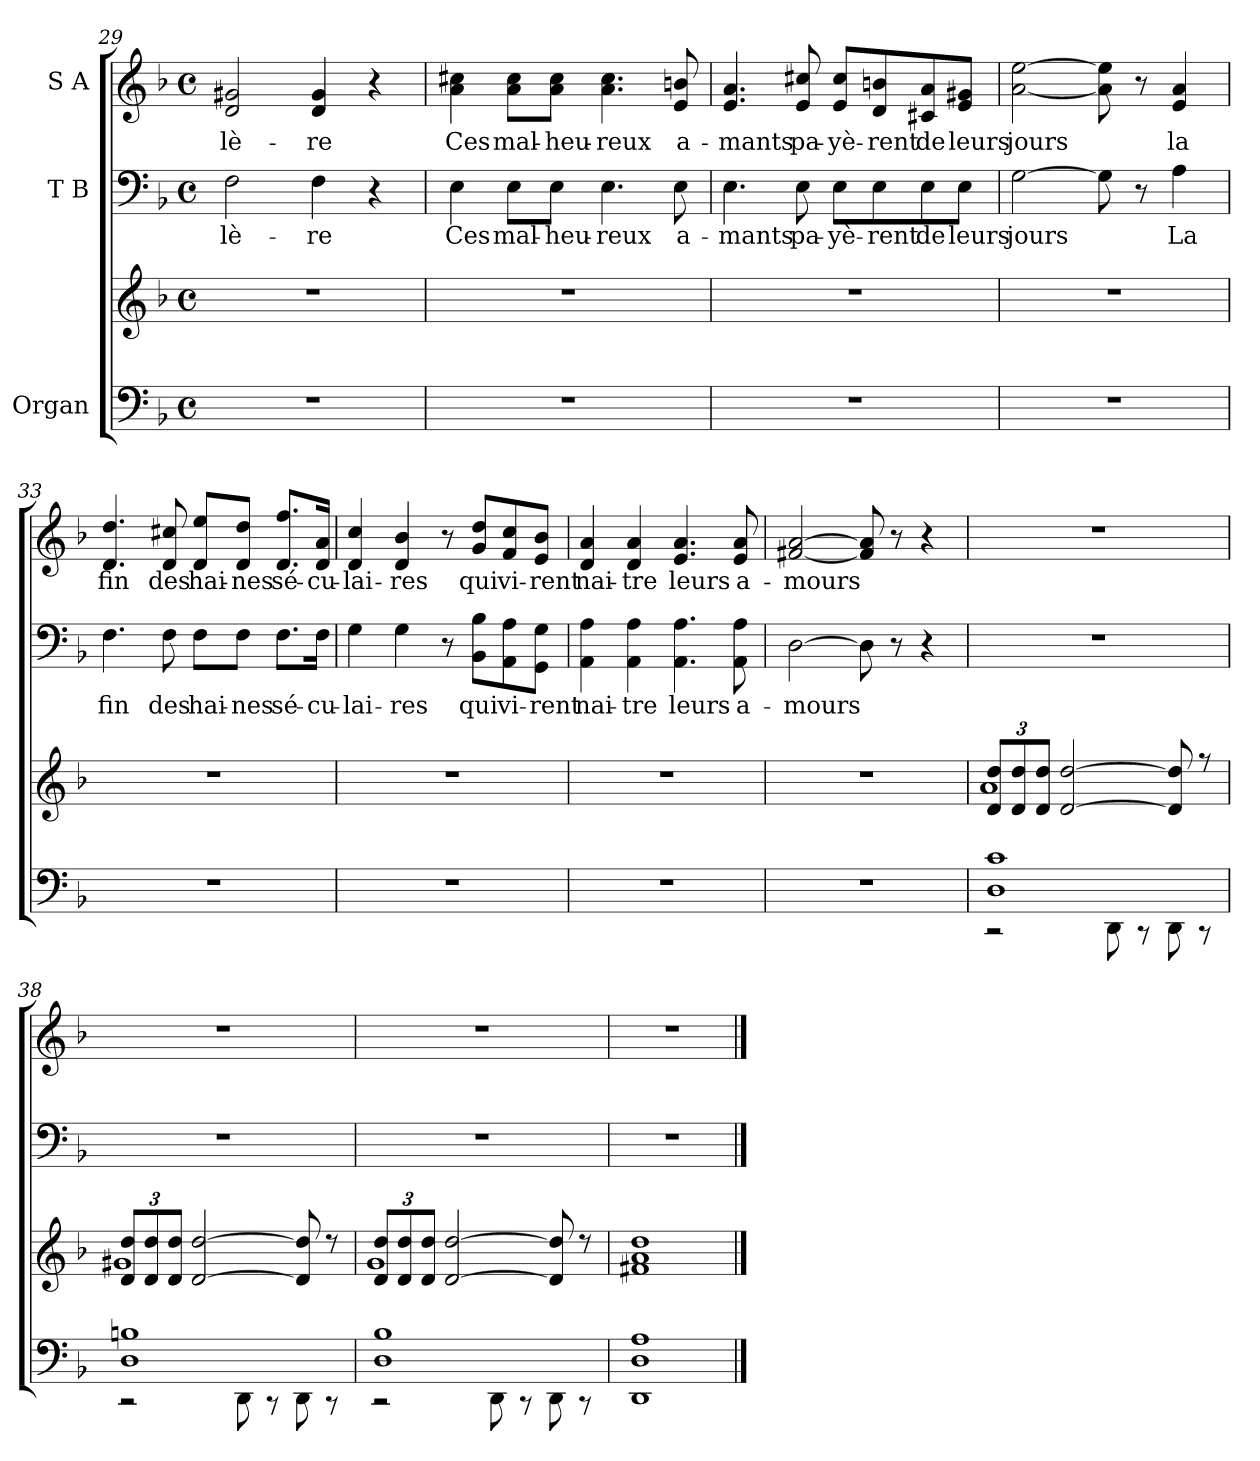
**kern	**kern	**kern	**text	**kern	**text
*part3	*part3	*part2	*part2	*part1	*part1
*staff4	*staff3	*staff2	*staff2	*staff1	*staff1
*I"Organ	*	*I"T B	*	*I"S A	*
*clefF4	*clefG2	*clefF4	*	*clefG2	*
*k[b-]	*k[b-]	*k[b-]	*	*k[b-]	*
*M4/4	*M4/4	*M4/4	*	*M4/4	*
*met(c)	*met(c)	*met(c)	*	*met(c)	*
=29	=29	=29	=29	=29	=29
1r	1r	2F\	-lè-	2d/ 2g#X/	-lè-
.	.	4F\	-re	4d/ 4g#/	-re
.	.	4r	.	4r	.
=30	=30	=30	=30	=30	=30
1r	1r	4E\	Ces	4a\ 4cc#X\	Ces
.	.	8E\L	mal-	8a\ 8cc#\L	mal-
.	.	8E\J	-heu-	8a\ 8cc#\J	-heu-
.	.	4.E\	-reux	4.a\ 4.cc#\	-reux
.	.	8E\	a-	8e/ 8bn/	a-
=31	=31	=31	=31	=31	=31
1r	1r	4.E\	-mants	4.e/ 4.a/	-mants
.	.	8E\	pa-	8e/ 8cc#X/	pa-
.	.	8E\L	-yè-	8e/ 8cc#/L	-yè-
.	.	8E\	-rent	8d/ 8bn/	-rent
.	.	8E\	de	8c#X/ 8a/	de
.	.	8E\J	leurs	8e/ 8g#X/J	leurs
=32	=32	=32	=32	=32	=32
1r	1r	[2G\	jours	[2a\ [2ee\	jours
.	.	8G\]	.	8a\] 8ee\]	.
.	.	8r	.	8r	.
.	.	4A\	La	4e/ 4a/	la
!!LO:LB:g=z
=33	=33	=33	=33	=33	=33
1r	1r	4.F\	fin	4.d/ 4.dd/	fin
.	.	8F\	des	8d/ 8cc#X/	des
.	.	8F\L	hai-	8d/ 8ee/L	hai-
.	.	8F\J	-nes	8d/ 8dd/J	-nes
.	.	8.F\L	sé-	8.d/ 8.ff/L	sé-
.	.	16F\Jk	-cu-	16d/ 16a/Jk	-cu-
=34	=34	=34	=34	=34	=34
1r	1r	4G\	-lai-	4d/ 4cc/	-lai-
.	.	4G\	-res	4d/ 4b-/	-res
.	.	8r	.	8r	.
.	.	8BB-\ 8B-\L	qui	8g/ 8dd/L	qui
.	.	8AA\ 8A\	vi-	8f/ 8cc/	vi-
.	.	8GG\ 8G\J	-rent	8e/ 8b-/J	-rent
=35	=35	=35	=35	=35	=35
1r	1r	4AA\ 4A\	nai-	4d/ 4a/	nai-
.	.	4AA\ 4A\	-tre	4d/ 4a/	-tre
.	.	4.AA\ 4.A\	leurs	4.e/ 4.a/	leurs
.	.	8AA\ 8A\	a-	8e/ 8a/	a-
=36	=36	=36	=36	=36	=36
1r	1r	[2D\	-mours	[2f#X/ [2a/	-mours
.	.	8D\]	.	8f#/] 8a/]	.
.	.	8r	.	8r	.
.	.	4r	.	4r	.
=37	=37	=37	=37	=37	=37
*^	*	*	*	*	*
*	*	*Xbrackettup	*	*	*	*
*	*	*^	*	*	*	*
1D 1c	2r	12d/ 12dd/L	1a	1r	.	1r	.
.	.	12d/ 12dd/	.	.	.	.	.
.	.	12d/ 12dd/J	.	.	.	.	.
.	.	[2d/ [2dd/	.	.	.	.	.
.	8DD\	.	.	.	.	.	.
.	8r	.	.	.	.	.	.
.	8DD\	8d/] 8dd/]	.	.	.	.	.
.	8r	8r	.	.	.	.	.
=38	=38	=38	=38	=38	=38	=38	=38
1D 1Bn	2r	12d/ 12dd/L	1g#X	1r	.	1r	.
.	.	12d/ 12dd/	.	.	.	.	.
.	.	12d/ 12dd/J	.	.	.	.	.
.	.	[2d/ [2dd/	.	.	.	.	.
.	8DD\	.	.	.	.	.	.
.	8r	.	.	.	.	.	.
.	8DD\	8d/] 8dd/]	.	.	.	.	.
.	8r	8r	.	.	.	.	.
!!LO:LB:g=z
=39	=39	=39	=39	=39	=39	=39	=39
1D 1B-	2r	12d/ 12dd/L	1g	1r	.	1r	.
.	.	12d/ 12dd/	.	.	.	.	.
.	.	12d/ 12dd/J	.	.	.	.	.
.	.	[2d/ [2dd/	.	.	.	.	.
.	8DD\	.	.	.	.	.	.
.	8r	.	.	.	.	.	.
.	8DD\	8d/] 8dd/]	.	.	.	.	.
.	8r	8r	.	.	.	.	.
*v	*v	*	*	*	*	*	*
*	*v	*v	*	*	*	*
=40	=40	=40	=40	=40	=40
1DD 1D 1A	1f#X 1a 1dd	1r	.	1r	.
==	==	==	==	==	==
*-	*-	*-	*-	*-	*-
